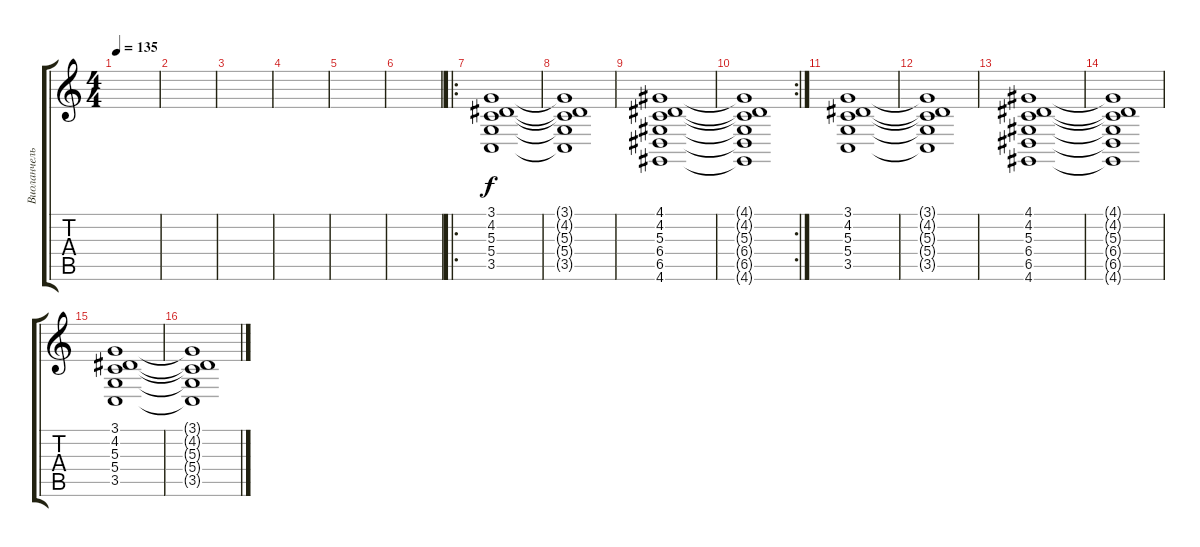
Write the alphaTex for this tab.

\track ("Виоланчель" "Виоланчель") {instrument viola}
\staff {score tabs}
\tuning (E4 B3 G3 D3 A2 E2) {hide}
\ts (4 4)
\tempo 135
\clef g2
\ks c
|
|
|
|
|
|
\ro
(3.1 4.2 5.3 5.4 3.5).1{volume 7} |
(3.1{t} 4.2{t} 5.3{t} 5.4{t} 3.5{t}).1 |
(4.1 4.2 5.3 6.4 6.5 4.6).1 |
\rc 2
(4.1{t} 4.2{t} 5.3{t} 6.4{t} 6.5{t} 4.6{t}).1 |
(3.1 4.2 5.3 5.4 3.5).1{volume 7} |
(3.1{t} 4.2{t} 5.3{t} 5.4{t} 3.5{t}).1 |
(4.1 4.2 5.3 6.4 6.5 4.6).1 |
(4.1{t} 4.2{t} 5.3{t} 6.4{t} 6.5{t} 4.6{t}).1 |
(3.1 4.2 5.3 5.4 3.5).1{volume 7} |
(3.1{t} 4.2{t} 5.3{t} 5.4{t} 3.5{t}).1
